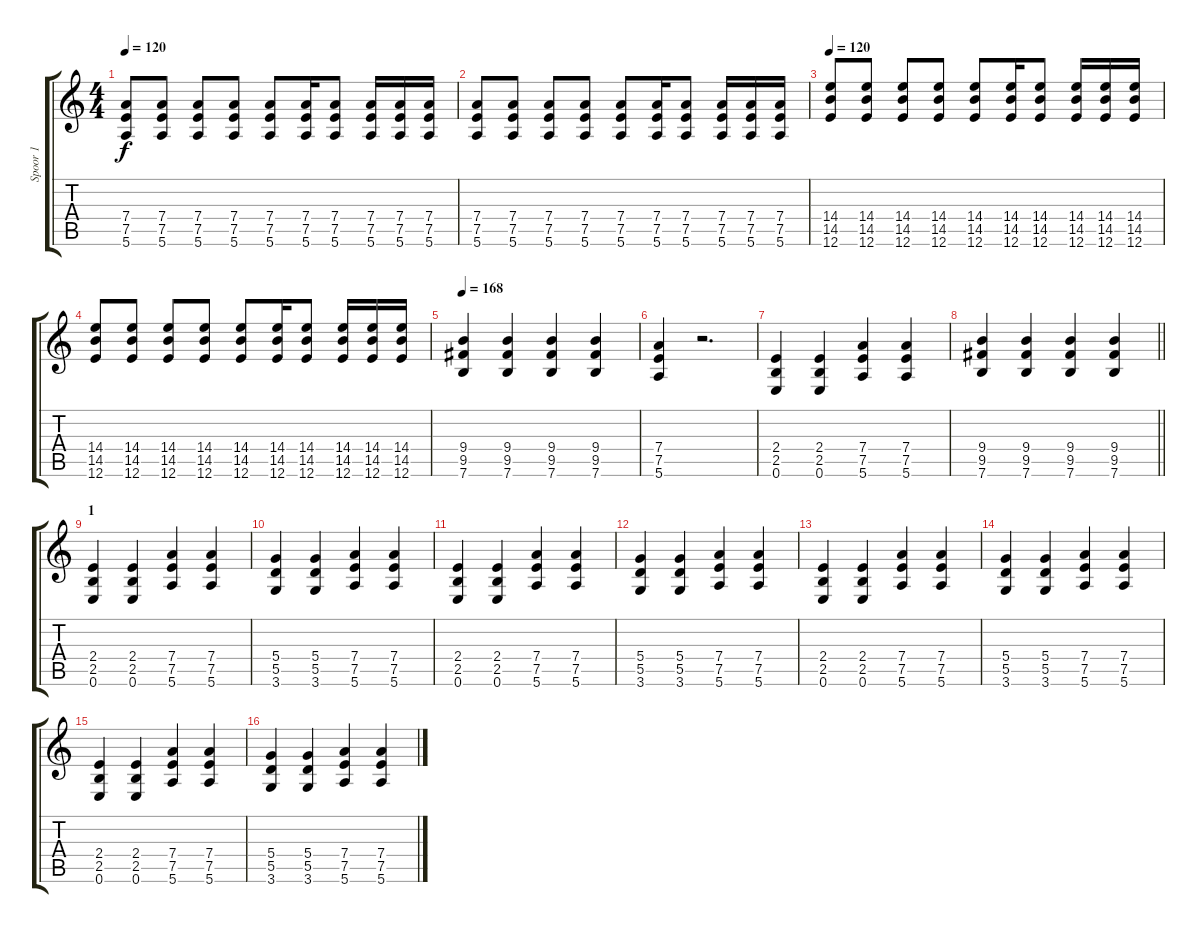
\track ("Spoor 1" "Spoor 1") {instrument overdrivenguitar}
\staff {score tabs}
\tuning (E4 B3 G3 D3 A2 E2) {hide}
\ts (4 4)
\tempo 120
\clef g2
\ks c
(7.4 7.5 5.6).8{dy f} (7.4 7.5 5.6).8 (7.4 7.5 5.6).8 (7.4 7.5 5.6).8 (7.4 7.5 5.6).8 (7.4 7.5 5.6).16 (7.4 7.5 5.6).8 (7.4 7.5 5.6).16 (7.4 7.5 5.6).16 (7.4 7.5 5.6).16 |
(7.4 7.5 5.6).8 (7.4 7.5 5.6).8 (7.4 7.5 5.6).8 (7.4 7.5 5.6).8 (7.4 7.5 5.6).8 (7.4 7.5 5.6).16 (7.4 7.5 5.6).8 (7.4 7.5 5.6).16 (7.4 7.5 5.6).16 (7.4 7.5 5.6).16 |
\tempo 120
(14.4 14.5 12.6).8 (14.4 14.5 12.6).8 (14.4 14.5 12.6).8 (14.4 14.5 12.6).8 (14.4 14.5 12.6).8 (14.4 14.5 12.6).16 (14.4 14.5 12.6).8 (14.4 14.5 12.6).16 (14.4 14.5 12.6).16 (14.4 14.5 12.6).16 |
(14.4 14.5 12.6).8 (14.4 14.5 12.6).8 (14.4 14.5 12.6).8 (14.4 14.5 12.6).8 (14.4 14.5 12.6).8 (14.4 14.5 12.6).16 (14.4 14.5 12.6).8 (14.4 14.5 12.6).16 (14.4 14.5 12.6).16 (14.4 14.5 12.6).16 |
\tempo 168
(9.4 9.5 7.6).4 (9.4 9.5 7.6).4 (9.4 9.5 7.6).4 (9.4 9.5 7.6).4 |
(7.4 7.5 5.6).4 r.2{d} |
(2.4 2.5 0.6).4 (2.4 2.5 0.6).4 (7.4 7.5 5.6).4 (7.4 7.5 5.6).4 |
\barLineRight lightlight
(9.4 9.5 7.6).4 (9.4 9.5 7.6).4 (9.4 9.5 7.6).4 (9.4 9.5 7.6).4 |
\section ("" "1")
(2.4 2.5 0.6).4 (2.4 2.5 0.6).4 (7.4 7.5 5.6).4 (7.4 7.5 5.6).4 |
(5.4 5.5 3.6).4 (5.4 5.5 3.6).4 (7.4 7.5 5.6).4 (7.4 7.5 5.6).4 |
(2.4 2.5 0.6).4 (2.4 2.5 0.6).4 (7.4 7.5 5.6).4 (7.4 7.5 5.6).4 |
(5.4 5.5 3.6).4 (5.4 5.5 3.6).4 (7.4 7.5 5.6).4 (7.4 7.5 5.6).4 |
(2.4 2.5 0.6).4 (2.4 2.5 0.6).4 (7.4 7.5 5.6).4 (7.4 7.5 5.6).4 |
(5.4 5.5 3.6).4 (5.4 5.5 3.6).4 (7.4 7.5 5.6).4 (7.4 7.5 5.6).4 |
(2.4 2.5 0.6).4 (2.4 2.5 0.6).4 (7.4 7.5 5.6).4 (7.4 7.5 5.6).4 |
(5.4 5.5 3.6).4 (5.4 5.5 3.6).4 (7.4 7.5 5.6).4 (7.4 7.5 5.6).4
